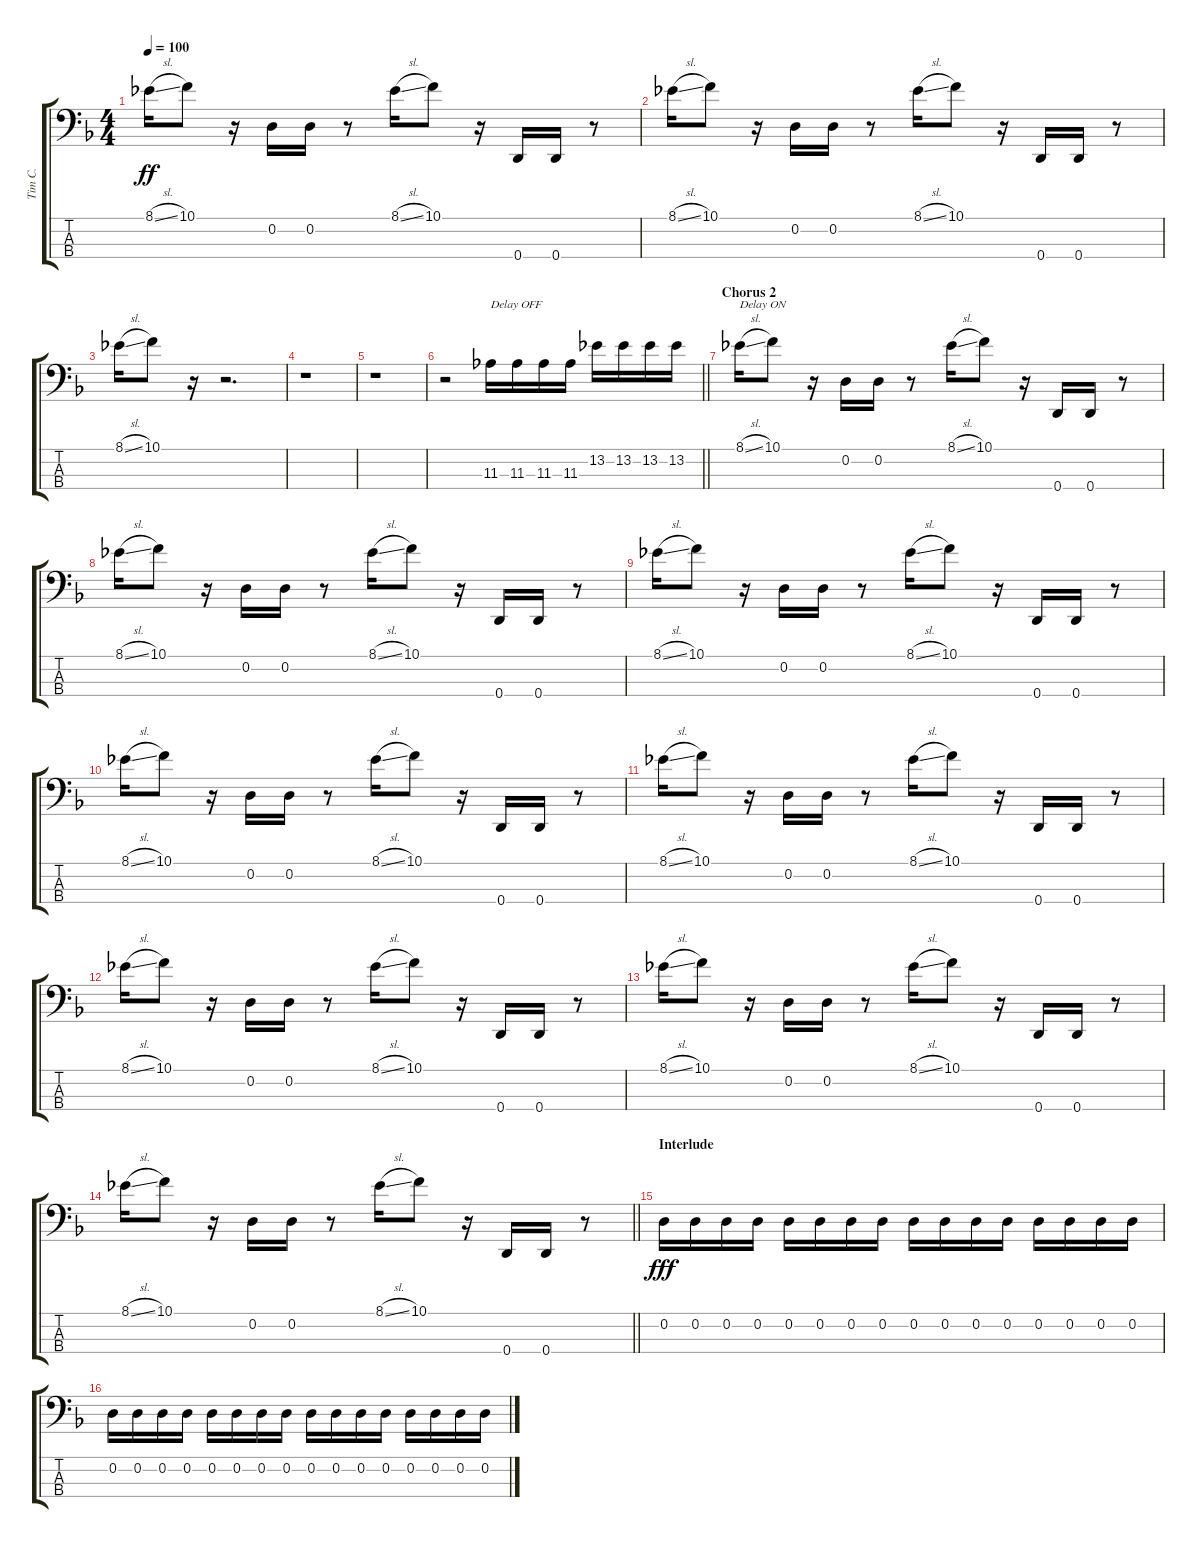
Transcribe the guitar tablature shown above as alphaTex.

\track ("Tim C." "Tim C.") {instrument electricbassfinger}
\staff {score tabs}
\tuning (G2 D2 A1 D1) {hide}
\ts (4 4)
\tempo 100
\clef f4
\ks f
8.1{sl}.16{dy ff} 10.1.8 r.16 0.2.16 0.2.16 r.8 8.1{sl}.16 10.1.8 r.16 0.4.16 0.4.16 r.8 |
8.1{sl}.16 10.1.8 r.16 0.2.16 0.2.16 r.8 8.1{sl}.16 10.1.8 r.16 0.4.16 0.4.16 r.8 |
8.1{sl}.16 10.1.8 r.16 r.2{d} |
r.1 |
r.1 |
\barLineRight lightlight
r.2 11.3.16{txt "Delay OFF"} 11.3.16 11.3.16 11.3.16 13.2.16 13.2.16 13.2.16 13.2.16 |
\section ("" "Chorus 2")
8.1{sl}.16{txt "Delay ON"} 10.1.8 r.16 0.2.16 0.2.16 r.8 8.1{sl}.16 10.1.8 r.16 0.4.16 0.4.16 r.8 |
8.1{sl}.16 10.1.8 r.16 0.2.16 0.2.16 r.8 8.1{sl}.16 10.1.8 r.16 0.4.16 0.4.16 r.8 |
8.1{sl}.16 10.1.8 r.16 0.2.16 0.2.16 r.8 8.1{sl}.16 10.1.8 r.16 0.4.16 0.4.16 r.8 |
8.1{sl}.16 10.1.8 r.16 0.2.16 0.2.16 r.8 8.1{sl}.16 10.1.8 r.16 0.4.16 0.4.16 r.8 |
8.1{sl}.16 10.1.8 r.16 0.2.16 0.2.16 r.8 8.1{sl}.16 10.1.8 r.16 0.4.16 0.4.16 r.8 |
8.1{sl}.16 10.1.8 r.16 0.2.16 0.2.16 r.8 8.1{sl}.16 10.1.8 r.16 0.4.16 0.4.16 r.8 |
8.1{sl}.16 10.1.8 r.16 0.2.16 0.2.16 r.8 8.1{sl}.16 10.1.8 r.16 0.4.16 0.4.16 r.8 |
\barLineRight lightlight
8.1{sl}.16 10.1.8 r.16 0.2.16 0.2.16 r.8 8.1{sl}.16 10.1.8 r.16 0.4.16 0.4.16 r.8 |
\section ("" "Interlude")
0.2.16{dy fff} 0.2.16 0.2.16 0.2.16 0.2.16 0.2.16 0.2.16 0.2.16 0.2.16 0.2.16 0.2.16 0.2.16 0.2.16 0.2.16 0.2.16 0.2.16 |
0.2.16 0.2.16 0.2.16 0.2.16 0.2.16 0.2.16 0.2.16 0.2.16 0.2.16 0.2.16 0.2.16 0.2.16 0.2.16 0.2.16 0.2.16 0.2.16
